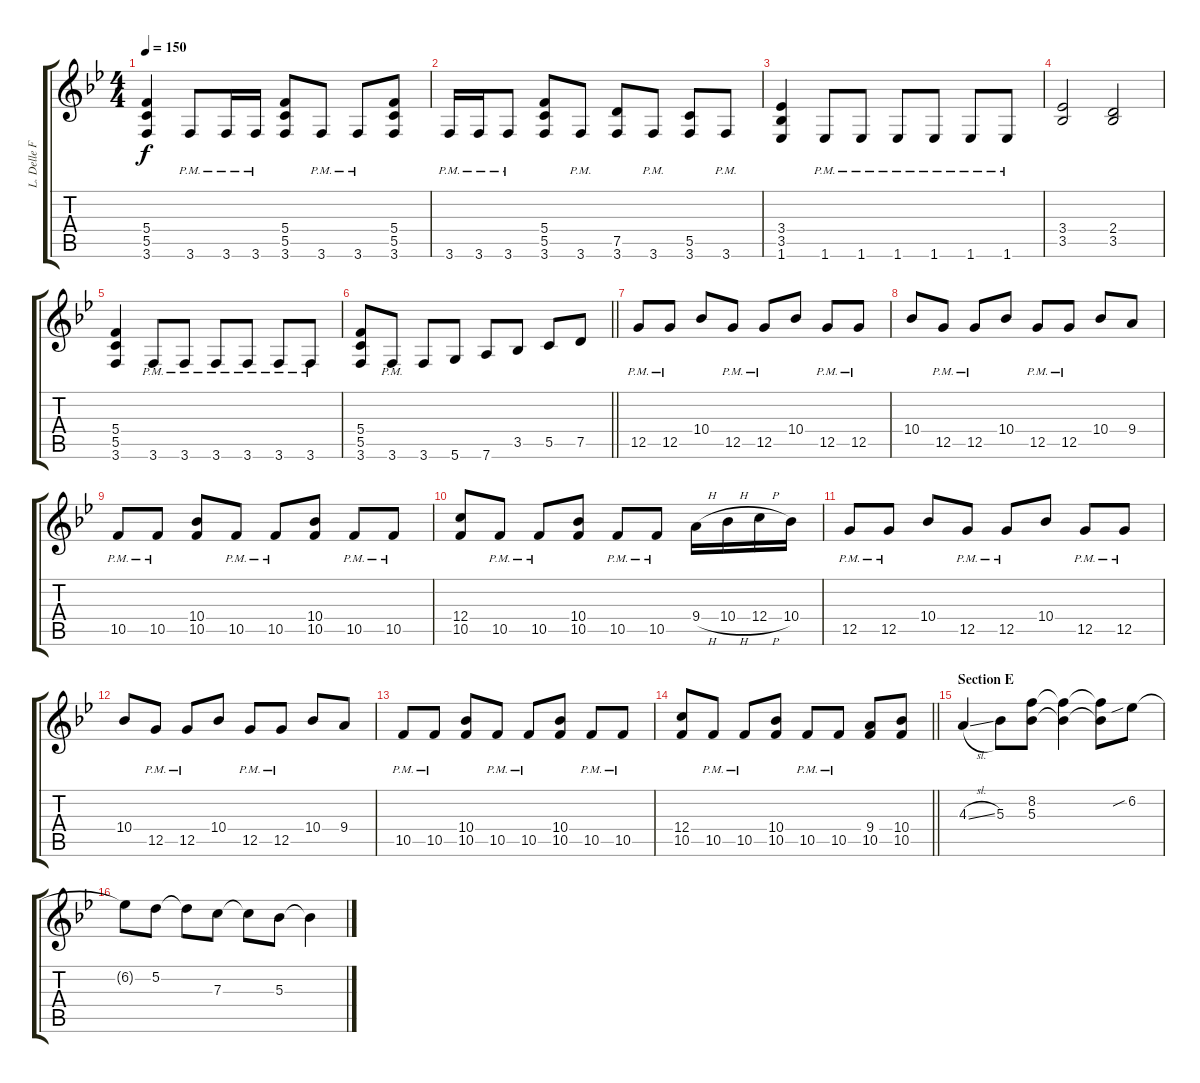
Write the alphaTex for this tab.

\track ("L. Delle Fave (Dist. Guitar R)" "L. Delle F") {instrument overdrivenguitar}
\staff {score tabs}
\tuning (D4 A3 F3 C3 G2 D2) {hide}
\ts (4 4)
\tempo 150
\clef g2
\ks gminor
(5.4 5.5 3.6).4{dy f} 3.6{pm}.8 3.6{pm}.16 3.6{pm}.16 (5.4 5.5 3.6).8 3.6{pm}.8 3.6{pm}.8 (5.4 5.5 3.6).8 |
3.6{pm}.16 3.6{pm}.16 3.6{pm}.8 (5.4 5.5 3.6).8 3.6{pm}.8 (7.5 3.6).8 3.6{pm}.8 (5.5 3.6).8 3.6{pm}.8 |
(3.4 3.5 1.6).4 1.6{pm}.8 1.6{pm}.8 1.6{pm}.8 1.6{pm}.8 1.6{pm}.8 1.6{pm}.8 |
(3.4 3.5).2 (2.4 3.5).2 |
(5.4 5.5 3.6).4 3.6{pm}.8 3.6{pm}.8 3.6{pm}.8 3.6{pm}.8 3.6{pm}.8 3.6{pm}.8 |
\barLineRight lightlight
(5.4 5.5 3.6).8 3.6{pm}.8 3.6.8 5.6.8 7.6.8 3.5.8 5.5.8 7.5.8 |
12.5{pm}.8 12.5{pm}.8 10.4.8 12.5{pm}.8 12.5{pm}.8 10.4.8 12.5{pm}.8 12.5{pm}.8 |
10.4.8 12.5{pm}.8 12.5{pm}.8 10.4.8 12.5{pm}.8 12.5{pm}.8 10.4.8 9.4.8 |
10.5{pm}.8 10.5{pm}.8 (10.4 10.5).8 10.5{pm}.8 10.5{pm}.8 (10.4 10.5).8 10.5{pm}.8 10.5{pm}.8 |
(12.4 10.5).8 10.5{pm}.8 10.5{pm}.8 (10.4 10.5).8 10.5{pm}.8 10.5{pm}.8 9.4{h}.16 10.4{h}.16 12.4{h}.16 10.4.16 |
12.5{pm}.8 12.5{pm}.8 10.4.8 12.5{pm}.8 12.5{pm}.8 10.4.8 12.5{pm}.8 12.5{pm}.8 |
10.4.8 12.5{pm}.8 12.5{pm}.8 10.4.8 12.5{pm}.8 12.5{pm}.8 10.4.8 9.4.8 |
10.5{pm}.8 10.5{pm}.8 (10.4 10.5).8 10.5{pm}.8 10.5{pm}.8 (10.4 10.5).8 10.5{pm}.8 10.5{pm}.8 |
\barLineRight lightlight
(12.4 10.5).8 10.5{pm}.8 10.5{pm}.8 (10.4 10.5).8 10.5{pm}.8 10.5{pm}.8 (9.4 10.5).8 (10.4 10.5).8 |
\section ("" "Section E")
4.3{sl}.4 5.3.8 (8.2 5.3).8 (8.2{t} 5.3{t}).4 (8.2{t} 5.3{t}).8 6.2{sib}.8 |
6.2{t}.8 5.2.8 5.2{t}.8 7.3.8 7.3{t}.8 5.3.8 5.3{t}.4
